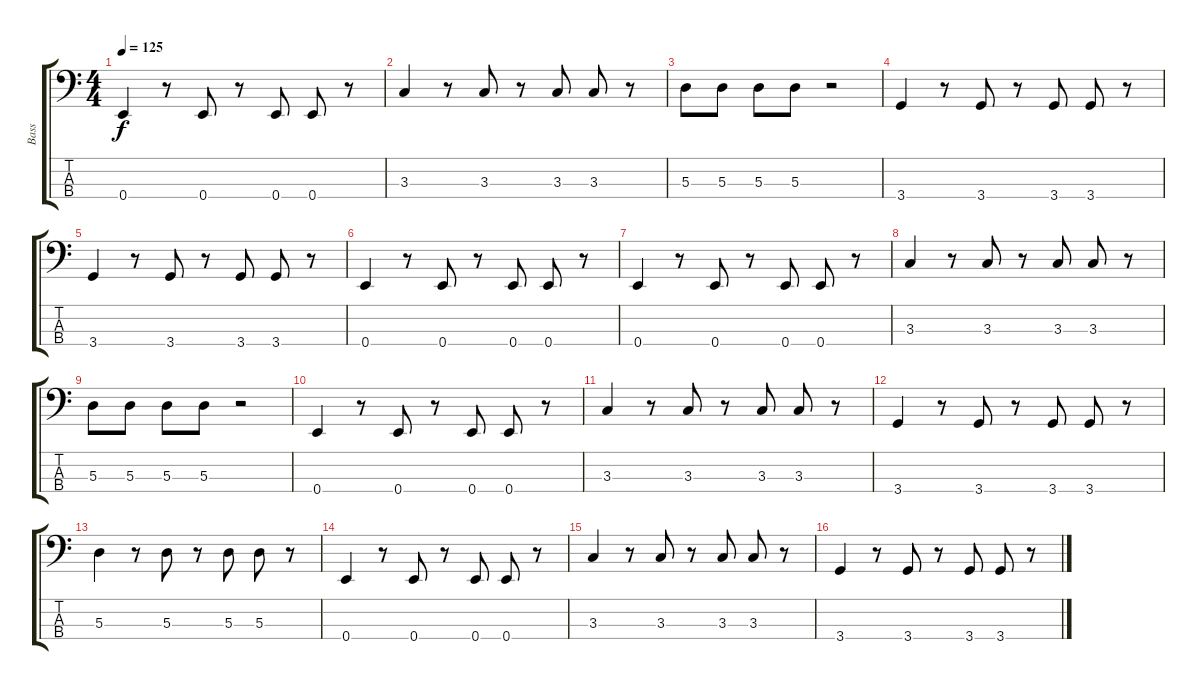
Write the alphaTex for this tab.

\track ("Bass" "Bass") {instrument acousticguitarnylon}
\staff {score tabs}
\tuning (G2 D2 A1 E1) {hide}
\ts (4 4)
\tempo 125
\clef f4
\ks c
0.4.4{dy f} r.8 0.4.8 r.8 0.4.8 0.4.8 r.8 |
3.3.4 r.8 3.3.8 r.8 3.3.8 3.3.8 r.8 |
5.3.8 5.3.8 5.3.8 5.3.8 r.2 |
3.4.4 r.8 3.4.8 r.8 3.4.8 3.4.8 r.8 |
3.4.4 r.8 3.4.8 r.8 3.4.8 3.4.8 r.8 |
0.4.4 r.8 0.4.8 r.8 0.4.8 0.4.8 r.8 |
0.4.4 r.8 0.4.8 r.8 0.4.8 0.4.8 r.8 |
3.3.4 r.8 3.3.8 r.8 3.3.8 3.3.8 r.8 |
5.3.8 5.3.8 5.3.8 5.3.8 r.2 |
0.4.4 r.8 0.4.8 r.8 0.4.8 0.4.8 r.8 |
3.3.4 r.8 3.3.8 r.8 3.3.8 3.3.8 r.8 |
3.4.4 r.8 3.4.8 r.8 3.4.8 3.4.8 r.8 |
5.3.4 r.8 5.3.8 r.8 5.3.8 5.3.8 r.8 |
0.4.4 r.8 0.4.8 r.8 0.4.8 0.4.8 r.8 |
3.3.4 r.8 3.3.8 r.8 3.3.8 3.3.8 r.8 |
3.4.4 r.8 3.4.8 r.8 3.4.8 3.4.8 r.8
